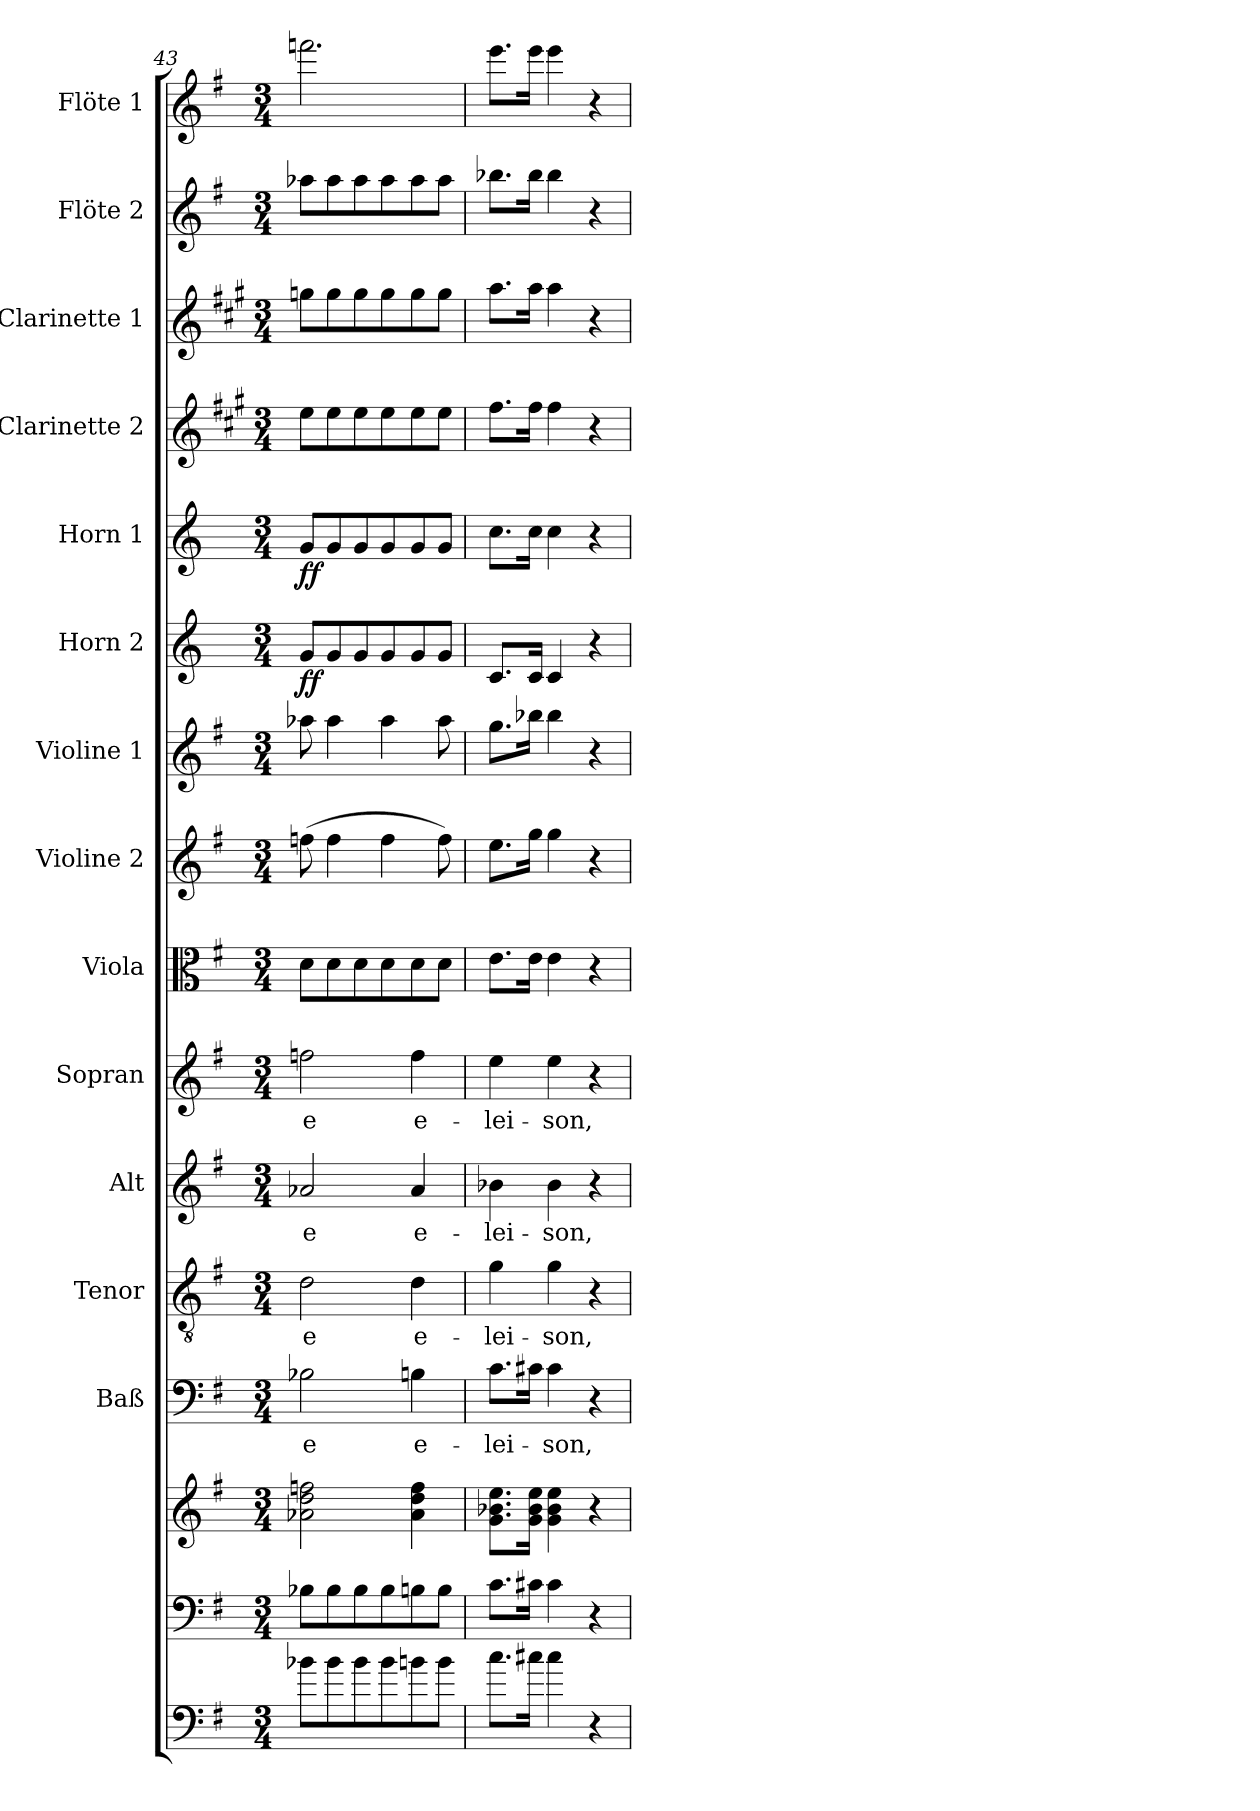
**kern	**kern	**kern	**kern	**text	**kern	**text	**kern	**text	**kern	**text	**kern	**kern	**kern	**kern	**dynam	**kern	**dynam	**kern	**kern	**kern	**kern
*part15	*part14	*part14	*part13	*part13	*part12	*part12	*part11	*part11	*part10	*part10	*part9	*part8	*part7	*part6	*part6	*part5	*part5	*part4	*part3	*part2	*part1
*staff16	*staff15	*staff14	*staff13	*staff13	*staff12	*staff12	*staff11	*staff11	*staff10	*staff10	*staff9	*staff8	*staff7	*staff6	*staff6	*staff5	*staff5	*staff4	*staff3	*staff2	*staff1
*	*	*	*I"Baß	*	*I"Tenor	*	*I"Alt	*	*I"Sopran	*	*I"Viola	*I"Violine 2	*I"Violine 1	*I"Horn 2	*	*I"Horn 1	*	*I"Clarinette 2	*I"Clarinette 1	*I"Flöte 2	*I"Flöte 1
*	*	*	*I'Baß	*	*I'Ten	*	*I'Alt	*	*I'Sop	*	*I'Vla.	*I'Vln. 2	*I'Vln. 1	*I'Hrn. 2	*	*I'Hrn. 1	*	*I'Cl. 2	*I'Cl. 1	*I'Fl. 2	*I'Fl. 1
*clefF4	*clefF4	*clefG2	*clefF4	*	*clefGv2	*	*clefG2	*	*clefG2	*	*clefC3	*clefG2	*clefG2	*clefG2	*	*clefG2	*	*clefG2	*clefG2	*clefG2	*clefG2
*ITrd7c12	*	*	*	*	*	*	*	*	*	*	*	*	*	*ITrd3c5	*	*ITrd3c5	*	*ITrd1c2	*ITrd1c2	*	*
*k[f#]	*k[f#]	*k[f#]	*k[f#]	*	*k[f#]	*	*k[f#]	*	*k[f#]	*	*k[f#]	*k[f#]	*k[f#]	*k[f#]	*	*k[f#]	*	*k[f#]	*k[f#]	*k[f#]	*k[f#]
*G:	*G:	*G:	*G:	*	*G:	*	*G:	*	*G:	*	*G:	*G:	*G:	*G:	*	*G:	*	*G:	*G:	*G:	*G:
*M3/4	*M3/4	*M3/4	*M3/4	*	*M3/4	*	*M3/4	*	*M3/4	*	*M3/4	*M3/4	*M3/4	*M3/4	*	*M3/4	*	*M3/4	*M3/4	*M3/4	*M3/4
=43	=43	=43	=43	=43	=43	=43	=43	=43	=43	=43	=43	=43	=43	=43	=43	=43	=43	=43	=43	=43	=43
!	!	!	!	!LO:LY:b	!	!LO:LY:b	!	!LO:LY:b	!	!LO:LY:b	!	!	!	!	!LO:DY:b	!	!LO:DY:b	!	!	!	!
8B-X\L	8B-X\L	2a-X\ 2dd\ 2ffn\	2B-X\	-e	2d\	-e	2a-X/	-e	2ffn\	-e	8d\L	(>8ffn\	8aa-X\	8d/L	ff	8d/L	ff	8dd\L	8ffn\L	8aa-X\L	2.fffn\
8B-\	8B-\	.	.	.	.	.	.	.	.	.	8d\	4ff\	4aa-\	8d/	.	8d/	.	8dd\	8ff\	8aa-\	.
8B-\	8B-\	.	.	.	.	.	.	.	.	.	8d\	.	.	8d/	.	8d/	.	8dd\	8ff\	8aa-\	.
8B-\	8B-\	.	.	.	.	.	.	.	.	.	8d\	4ff\	4aa-\	8d/	.	8d/	.	8dd\	8ff\	8aa-\	.
!	!	!	!	!LO:LY:b	!	!LO:LY:b	!	!LO:LY:b	!	!LO:LY:b	!	!	!	!	!	!	!	!	!	!	!
8Bn\	8Bn\	4a-\ 4dd\ 4ff\	4Bn\	e-	4d\	e-	4a-/	e-	4ff\	e-	8d\	.	.	8d/	.	8d/	.	8dd\	8ff\	8aa-\	.
8B\J	8B\J	.	.	.	.	.	.	.	.	.	8d\J	8ff\)	8aa-\	8d/J	.	8d/J	.	8dd\J	8ff\J	8aa-\J	.
=44	=44	=44	=44	=44	=44	=44	=44	=44	=44	=44	=44	=44	=44	=44	=44	=44	=44	=44	=44	=44	=44
!	!	!	!	!LO:LY:b	!	!LO:LY:b	!	!LO:LY:b	!	!LO:LY:b	!	!	!	!	!	!	!	!	!	!	!
8.c\L	8.c\L	8.g\ 8.b-X\ 8.ee\L	8.c\L	-lei-	4g\	-lei-	4b-X\	-lei-	4ee\	-lei-	8.e\L	8.ee\L	8.gg\L	8.G/L	.	8.g\L	.	8.ee\L	8.gg\L	8.bb-X\L	8.eee\L
16c#X\Jk	16c#X\Jk	16g\ 16b-\ 16ee\Jk	16c#X\Jk	.	.	.	.	.	.	.	16e\Jk	16gg\Jk	16bb-X\Jk	16G/Jk	.	16g\Jk	.	16ee\Jk	16gg\Jk	16bb-\Jk	16eee\Jk
!	!	!	!	!LO:LY:b	!	!LO:LY:b	!	!LO:LY:b	!	!LO:LY:b	!	!	!	!	!	!	!	!	!	!	!
4c#\	4c#\	4g\ 4b-\ 4ee\	4c#\	-son,	4g\	-son,	4b-\	-son,	4ee\	-son,	4e\	4gg\	4bb-\	4G/	.	4g\	.	4ee\	4gg\	4bb-\	4eee\
4r	4r	4r	4r	.	4r	.	4r	.	4r	.	4r	4r	4r	4r	.	4r	.	4r	4r	4r	4r
=	=	=	=	=	=	=	=	=	=	=	=	=	=	=	=	=	=	=	=	=	=
*-	*-	*-	*-	*-	*-	*-	*-	*-	*-	*-	*-	*-	*-	*-	*-	*-	*-	*-	*-	*-	*-
